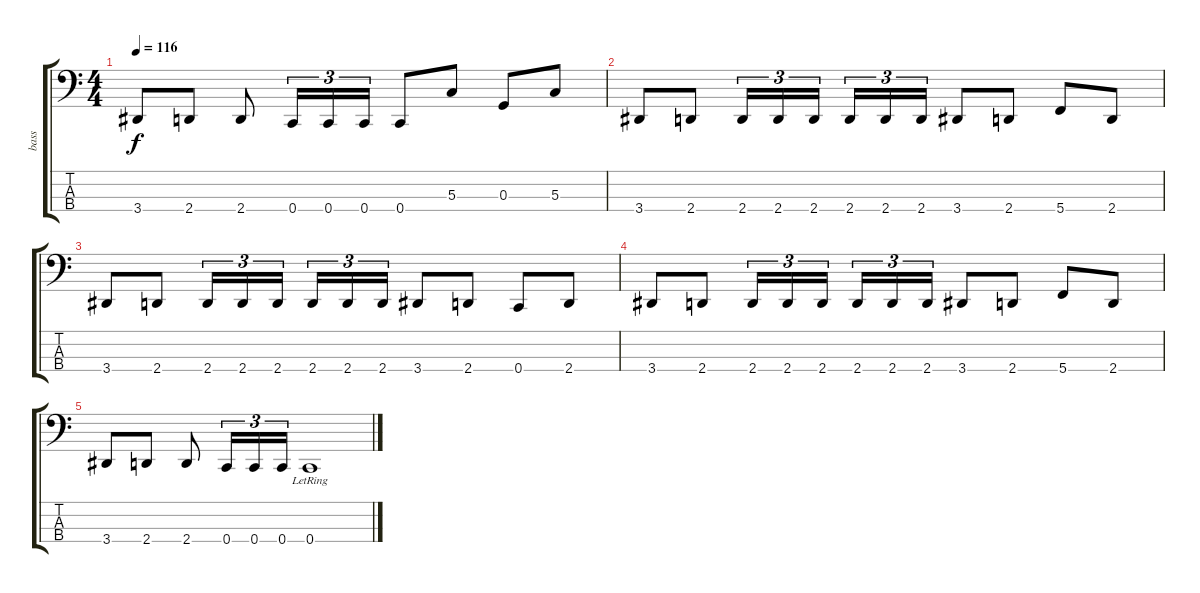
\track ("bass" "bass") {instrument electricbasspick}
\staff {score tabs}
\tuning (F2 C2 G1 C1) {hide}
\ts (4 4)
\tempo 116
\clef f4
\ks c
3.4.8{dy f} 2.4.8 2.4.8 0.4.16{tu (3 2)} 0.4.16{tu (3 2)} 0.4.16{tu (3 2)} 0.4.8 5.3.8 0.3.8 5.3.8 |
3.4.8 2.4.8 2.4.16{tu (3 2)} 2.4.16{tu (3 2)} 2.4.16{tu (3 2) beam splitsecondary} 2.4.16{tu (3 2)} 2.4.16{tu (3 2)} 2.4.16{tu (3 2)} 3.4.8 2.4.8 5.4.8 2.4.8 |
3.4.8 2.4.8 2.4.16{tu (3 2)} 2.4.16{tu (3 2)} 2.4.16{tu (3 2) beam splitsecondary} 2.4.16{tu (3 2)} 2.4.16{tu (3 2)} 2.4.16{tu (3 2)} 3.4.8 2.4.8 0.4.8 2.4.8 |
3.4.8 2.4.8 2.4.16{tu (3 2)} 2.4.16{tu (3 2)} 2.4.16{tu (3 2) beam splitsecondary} 2.4.16{tu (3 2)} 2.4.16{tu (3 2)} 2.4.16{tu (3 2)} 3.4.8 2.4.8 5.4.8 2.4.8 |
3.4.8 2.4.8 2.4.8 0.4.16{tu (3 2)} 0.4.16{tu (3 2)} 0.4.16{tu (3 2)} 0.4{lr}.1
